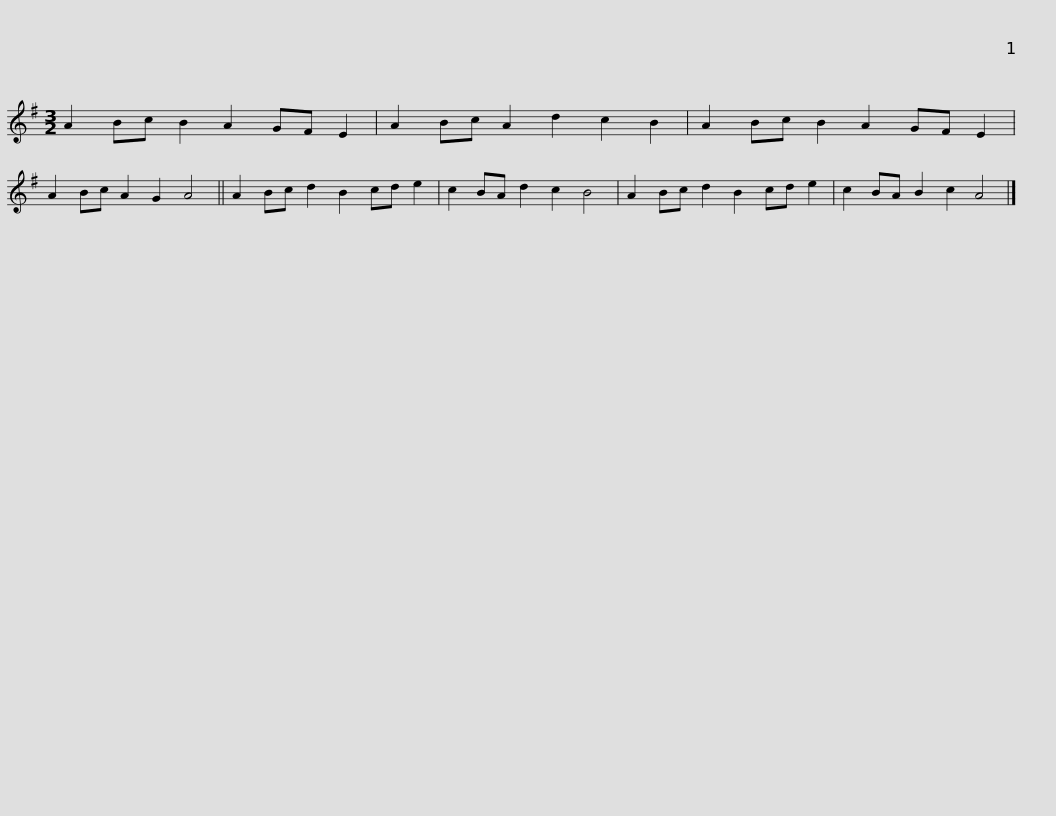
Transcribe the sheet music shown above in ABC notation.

X:1
L:1/8
M:3/2
I:linebreak $
K:G
V:1 treble
V:1
 A2 Bc B2 A2 GF E2 | A2 Bc A2 d2 c2 B2 | A2 Bc B2 A2 GF E2 | A2 Bc A2 G2 A4 || A2 Bc d2 B2 cd e2 |$ %5
 c2 BA d2 c2 B4 | A2 Bc d2 B2 cd e2 | c2 BA B2 c2 A4 |] %8
